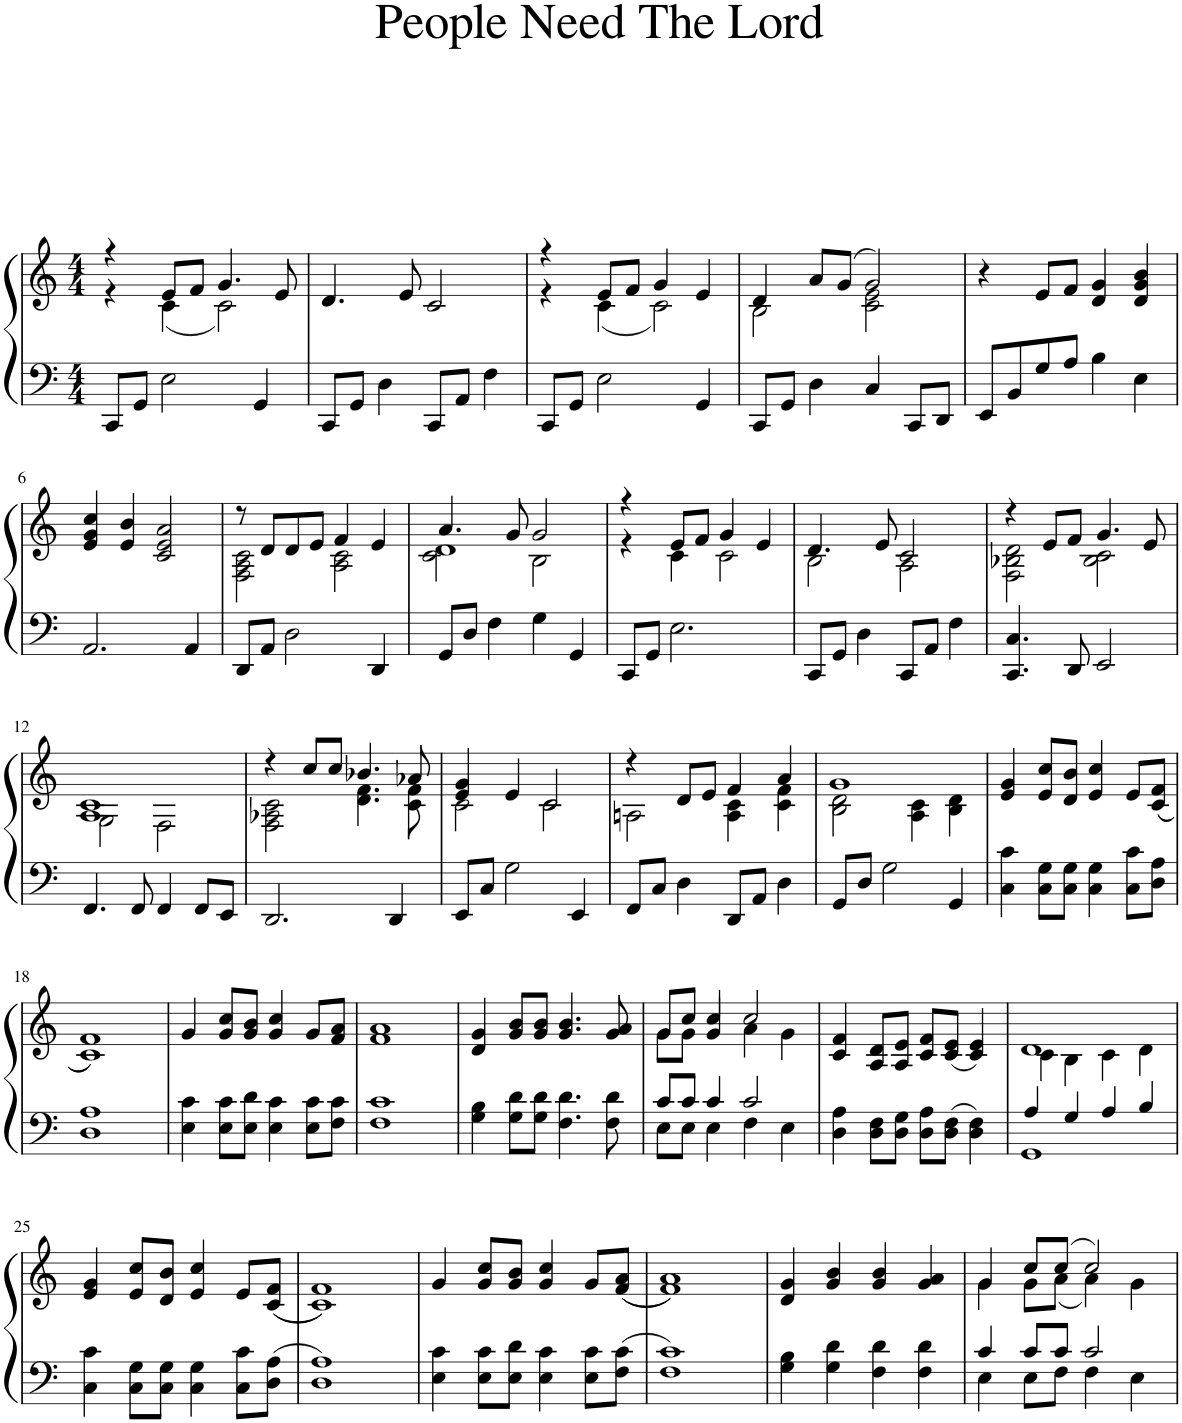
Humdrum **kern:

**kern	**kern
*part1	*part1
*staff2	*staff1
*I"Pipe Organ	*
*I'Org.	*
*clefF4	*clefG2
*k[]	*k[]
*M4/4	*M4/4
=1	=1
*	*^
8CC/L	4r	4r
8GG/J	.	.
2E\	8e/L	(4c\
.	8f/J	.
.	4.g/	2c\)
4GG/	.	.
.	8e/	.
*	*v	*v
=2	=2
8CC/L	4.d/
8GG/J	.
4D\	.
.	8e/
8CC/L	2c/
8AA/J	.
4F\	.
=3	=3
*	*^
8CC/L	4r	4r
8GG/J	.	.
2E\	8e/L	(4c\
.	8f/J	.
.	4g/	2c\)
4GG/	4e/	.
=4	=4	=4
8CC/L	4d/	2B\
8GG/J	.	.
4D\	8a/L	.
.	(8g/J	.
4C/	2g/)	2c\ 2e\
8CC/L	.	.
8DD/J	.	.
*	*v	*v
=5	=5
8EE/L	4r
8BB/	.
8G/	8e/L
8A/J	8f/J
4B\	4d/ 4g/
4E\	4d/ 4g/ 4b/
!!LO:LB:g=z
=6	=6
2.AA/	4e/ 4g/ 4cc/
.	4e/ 4b/
.	2c/ 2e/ 2a/
4AA/	.
=7	=7
*	*^
8DD/L	8r	2F\ 2A\ 2c\
8AA/J	8d/L	.
2D\	8d/	.
.	8e/J	.
.	4f/	2A\ 2c\
4DD/	4e/	.
=8	=8	=8
*	*	*^
8GG/L	4.a/	1d	2c\
8D/J	.	.	.
4F\	.	.	.
.	8g/	.	.
4G\	2g/	.	2B\
4GG/	.	.	.
*	*	*v	*v
=9	=9	=9
8CC/L	4r	4r
8GG/J	.	.
2.E\	8e/L	4c\
.	8f/J	.
.	4g/	2c\
.	4e/	.
=10	=10	=10
8CC/L	4.d/	2B\
8GG/J	.	.
4D\	.	.
.	8e/	.
8CC/L	2c/	2A\
8AA/J	.	.
4F\	.	.
=11	=11	=11
4.CC/ 4.C/	4r	2F\ 2B-X\ 2d\
.	8e/L	.
8DD/	8f/J	.
2EE/	4.g/	2B-\ 2c\
.	8e/	.
!!LO:LB:g=z	!!
=12	=12	=12
4.FF/	1A 1c	2G\
8FF/	.	.
4FF/	.	2F\
8FF/L	.	.
8EE/J	.	.
=13	=13	=13
2.DD/	4r	2F\ 2A-X\ 2c\
.	8cc/L	.
.	8cc/J	.
.	4.b-X/	4.d\ 4.f\
4DD/	.	.
.	8a-X/	8c\ 8f\
=14	=14	=14
8EE/L	4e/ 4g/	2c\
8C/J	.	.
2G\	4e/	.
.	2c/	2c\
4EE/	.	.
=15	=15	=15
8FF/L	4r	2An\
8C/J	.	.
4D\	8d/L	.
.	8e/J	.
8DD/L	4f/	4A\ 4c\
8AA/J	.	.
4D\	4a/	4c\ 4f\
=16	=16	=16
8GG/L	1g	2B\ 2d\
8D/J	.	.
2G\	.	.
.	.	4A\ 4c\
4GG/	.	4B\ 4d\
*	*v	*v
=17	=17
4C\ 4c\	4e/ 4g/
8C\ 8G\L	8e/ 8cc/L
8C\ 8G\J	8d/ 8b/J
4C\ 4G\	4e/ 4cc/
8C\ 8c\L	8e/L
8D\ 8A\J	((8c/ 8f/J
!!LO:LB:g=z
=18	=18
1D 1A	1c 1f))
=19	=19
4E\ 4c\	4g/
8E\ 8c\L	8g/ 8cc/L
8E\ 8d\J	8g/ 8b/J
4E\ 4c\	4g/ 4cc/
8E\ 8c\L	8g/L
8F\ 8c\J	8f/ 8a/J
=20	=20
1F 1c	1f 1a
=21	=21
4G\ 4B\	4d/ 4g/
8G\ 8d\L	8g/ 8b/L
8G\ 8d\J	8g/ 8b/J
4.F\ 4.d\	4.g/ 4.b/
8F\ 8d\	8g/ 8a/
=22	=22
*^	*^
8c/L	8E\L	8g/L	8g\L
8c/J	8E\J	8cc/J	8g\J
4c/	4E\	4cc/	4g/
2c/	4F\	2cc/	4a\
.	4E\	.	4g\
*v	*v	*	*
*	*v	*v
=23	=23
4D\ 4A\	4c/ 4f/
8D\ 8F\L	8A/ 8d/L
8D\ 8G\J	8A/ 8e/J
8D\ 8A\L	8c/ 8f/L
8D\ 8F\J	(8c/ 8e/J
4D\ 4F\	4c/ 4e/)
=24	=24
*^	*^
4A/	1GG	1d	4c\
4G/	.	.	4B\
4A/	.	.	4c\
4B/	.	.	4d\
*v	*v	*	*
*	*v	*v
!!LO:LB:g=z
=25	=25
4C\ 4c\	4e/ 4g/
8C\ 8G\L	8e/ 8cc/L
8C\ 8G\J	8d/ 8b/J
4C\ 4G\	4e/ 4cc/
8C\ 8c\L	8e/L
8D\ 8A\J	((8c/ 8f/J
=26	=26
1D 1A	1c 1f))
=27	=27
4E\ 4c\	4g/
8E\ 8c\L	8g/ 8cc/L
8E\ 8d\J	8g/ 8b/J
4E\ 4c\	4g/ 4cc/
8E\ 8c\L	8g/L
8F\ 8c\J	((8f/ 8a/J
=28	=28
1F 1c	1f 1a))
=29	=29
4G\ 4B\	4d/ 4g/
4G\ 4d\	4g/ 4b/
4F\ 4d\	4g/ 4b/
4F\ 4d\	4g/ 4a/
=30	=30
*^	*^
4c/	4E\	4g/	4g\
8c/L	8E\L	8cc/L	8g\L
8c/J	8F\J	(8cc/J	(8a\J
2c/	4F\	2cc/)	4a\)
.	4E\	.	4g\
*v	*v	*	*
*	*v	*v
=	=
*-	*-
